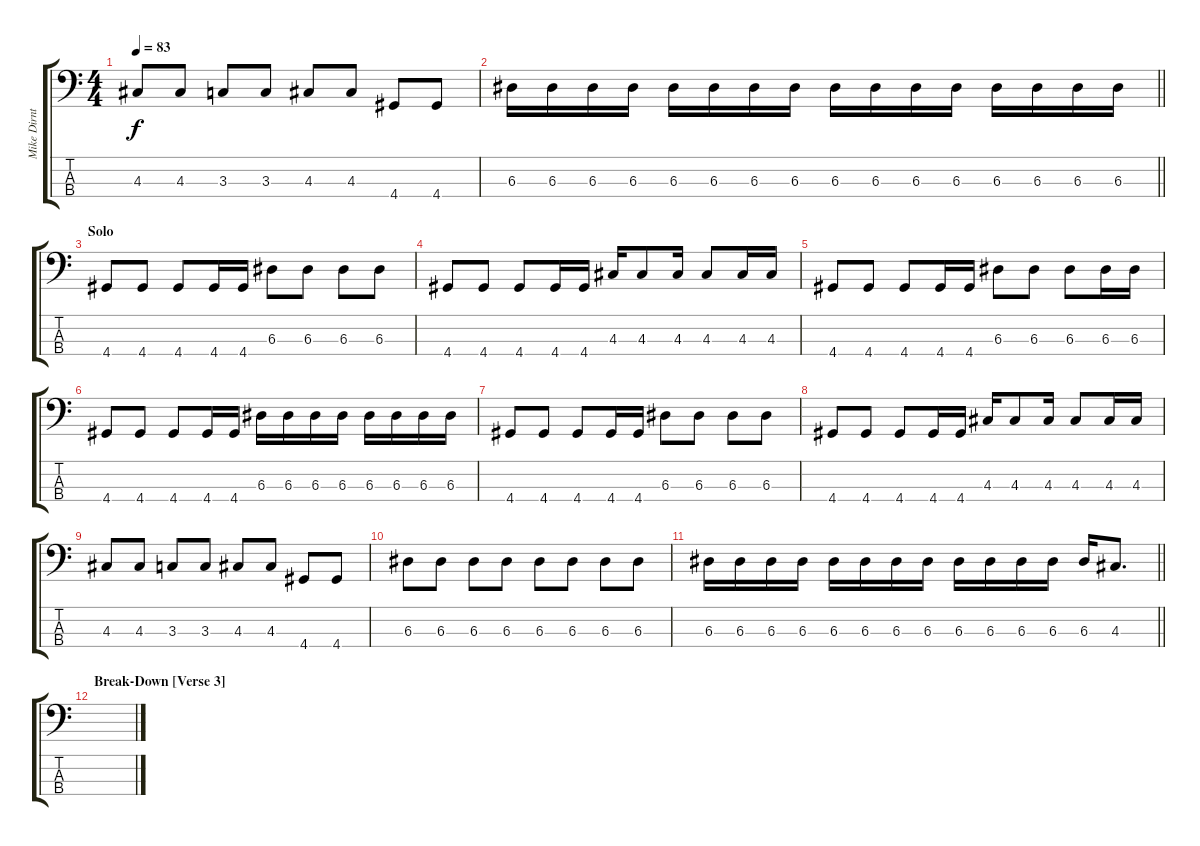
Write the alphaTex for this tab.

\track ("Mike Dirnt [Bass]" "Mike Dirnt") {instrument electricbasspick}
\staff {score tabs}
\tuning (G2 D2 A1 E1) {hide}
\ts (4 4)
\tempo 83
\clef f4
\ks c
4.3.8{dy f} 4.3.8 3.3.8 3.3.8 4.3.8 4.3.8 4.4.8 4.4.8 |
\barLineRight lightlight
6.3.16 6.3.16 6.3.16 6.3.16 6.3.16 6.3.16 6.3.16 6.3.16 6.3.16 6.3.16 6.3.16 6.3.16 6.3.16 6.3.16 6.3.16 6.3.16 |
\section ("" "Solo")
4.4.8 4.4.8 4.4.8 4.4.16 4.4.16 6.3.8 6.3.8 6.3.8 6.3.8 |
4.4.8 4.4.8 4.4.8 4.4.16 4.4.16 4.3.16 4.3.8 4.3.16 4.3.8 4.3.16 4.3.16 |
4.4.8 4.4.8 4.4.8 4.4.16 4.4.16 6.3.8 6.3.8 6.3.8 6.3.16 6.3.16 |
4.4.8 4.4.8 4.4.8 4.4.16 4.4.16 6.3.16 6.3.16 6.3.16 6.3.16 6.3.16 6.3.16 6.3.16 6.3.16 |
4.4.8 4.4.8 4.4.8 4.4.16 4.4.16 6.3.8 6.3.8 6.3.8 6.3.8 |
4.4.8 4.4.8 4.4.8 4.4.16 4.4.16 4.3.16 4.3.8 4.3.16 4.3.8 4.3.16 4.3.16 |
4.3.8 4.3.8 3.3.8 3.3.8 4.3.8 4.3.8 4.4.8 4.4.8 |
6.3.8 6.3.8 6.3.8 6.3.8 6.3.8 6.3.8 6.3.8 6.3.8 |
\barLineRight lightlight
6.3.16 6.3.16 6.3.16 6.3.16 6.3.16 6.3.16 6.3.16 6.3.16 6.3.16 6.3.16 6.3.16 6.3.16 6.3.16 4.3.8{d} |
\section ("" "Break-Down [Verse 3]")
